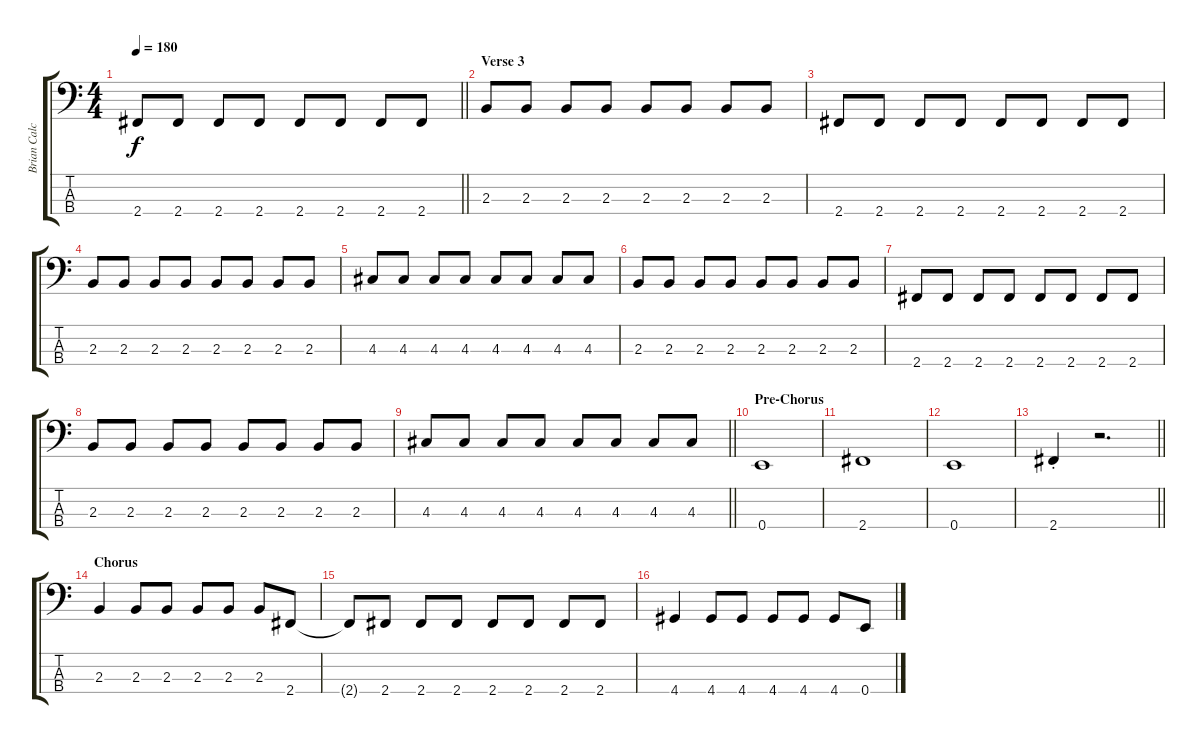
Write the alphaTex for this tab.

\track ("Brian Calcara" "Brian Calc") {instrument electricbasspick}
\staff {score tabs}
\tuning (G2 D2 A1 E1) {hide}
\ts (4 4)
\tempo 180
\clef f4
\barLineRight lightlight
\ks c
2.4{t}.8{dy f} 2.4.8 2.4.8 2.4.8 2.4.8 2.4.8 2.4.8 2.4.8 |
\section ("" "Verse 3")
2.3.8 2.3.8 2.3.8 2.3.8 2.3.8 2.3.8 2.3.8 2.3.8 |
2.4.8 2.4.8 2.4.8 2.4.8 2.4.8 2.4.8 2.4.8 2.4.8 |
2.3.8 2.3.8 2.3.8 2.3.8 2.3.8 2.3.8 2.3.8 2.3.8 |
4.3.8 4.3.8 4.3.8 4.3.8 4.3.8 4.3.8 4.3.8 4.3.8 |
2.3.8 2.3.8 2.3.8 2.3.8 2.3.8 2.3.8 2.3.8 2.3.8 |
2.4.8 2.4.8 2.4.8 2.4.8 2.4.8 2.4.8 2.4.8 2.4.8 |
2.3.8 2.3.8 2.3.8 2.3.8 2.3.8 2.3.8 2.3.8 2.3.8 |
\barLineRight lightlight
4.3.8 4.3.8 4.3.8 4.3.8 4.3.8 4.3.8 4.3.8 4.3.8 |
\section ("" "Pre-Chorus")
0.4.1 |
2.4.1 |
0.4.1 |
\barLineRight lightlight
2.4{st}.4 r.2{d} |
\section ("" "Chorus")
2.3.4 2.3.8 2.3.8 2.3.8 2.3.8 2.3.8 2.4.8 |
2.4{t}.8 2.4.8 2.4.8 2.4.8 2.4.8 2.4.8 2.4.8 2.4.8 |
4.4.4 4.4.8 4.4.8 4.4.8 4.4.8 4.4.8 0.4.8
